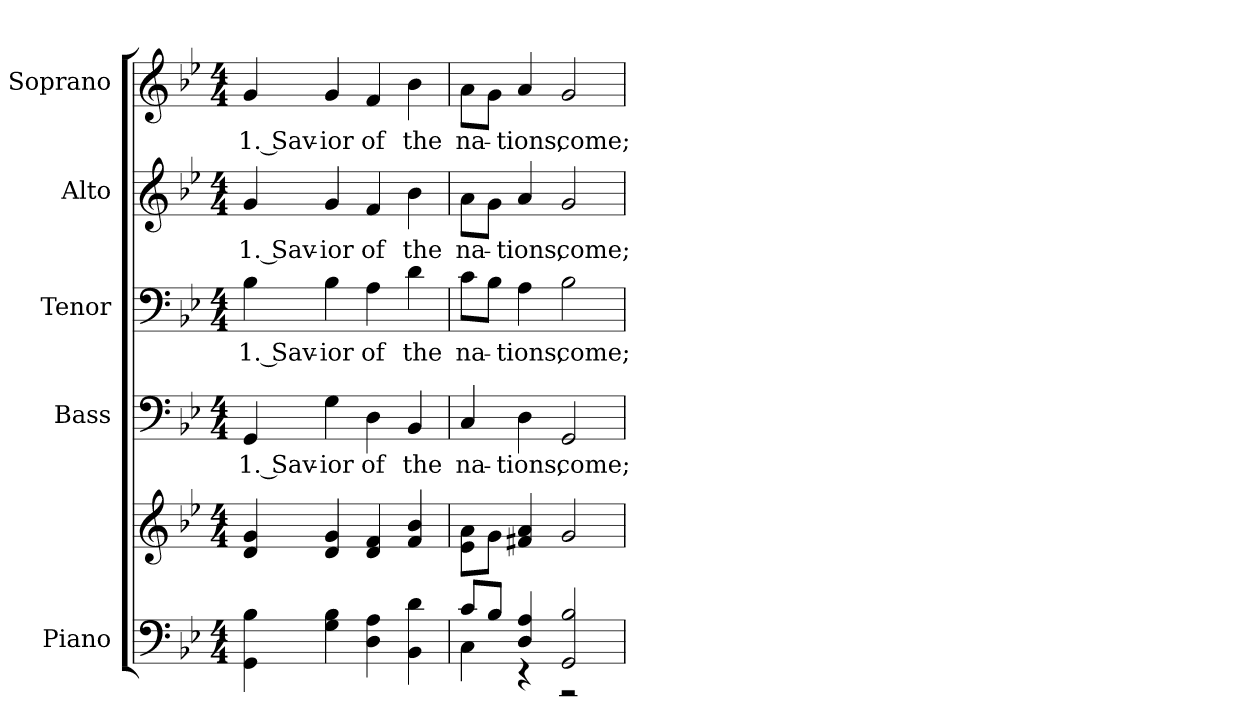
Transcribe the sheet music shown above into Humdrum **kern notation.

**kern	**kern	**kern	**text	**kern	**text	**kern	**text	**kern	**text
*part5	*part5	*part4	*part4	*part3	*part3	*part2	*part2	*part1	*part1
*staff6	*staff5	*staff4	*staff4	*staff3	*staff3	*staff2	*staff2	*staff1	*staff1
*I"Piano	*	*I"Bass	*	*I"Tenor	*	*I"Alto	*	*I"Soprano	*
*I'Pno.	*	*I'B.	*	*I'T.	*	*I'A.	*	*I'S.	*
!!LO:PB:g=z
*clefF4	*clefG2	*clefF4	*	*clefF4	*	*clefG2	*	*clefG2	*
*k[b-e-]	*k[b-e-]	*k[b-e-]	*	*k[b-e-]	*	*k[b-e-]	*	*k[b-e-]	*
*B-:	*B-:	*B-:	*	*B-:	*	*B-:	*	*B-:	*
*M4/4	*M4/4	*M4/4	*	*M4/4	*	*M4/4	*	*M4/4	*
*MM125	*MM125	*MM125	*	*MM125	*	*MM125	*	*MM125	*
=1	=1	=1	=1	=1	=1	=1	=1	=1	=1
!	!	!	!LO:LY:b:color=#000000	!	!	!	!	!	!
!	!	!	!	!	!LO:LY:b:color=#000000	!	!	!	!
!	!	!	!	!	!	!	!LO:LY:b:color=#000000	!	!
!	!	!	!	!	!	!	!	!	!LO:LY:b:color=#000000
4GGi\ 4B-i	4di/ 4gi	4GGi/	1. Sav-	4B-i\	1. Sav-	4gi/	1. Sav-	4gi/	1. Sav-
!	!	!	!LO:LY:b:color=#000000	!	!	!	!	!	!
!	!	!	!	!	!LO:LY:b:color=#000000	!	!	!	!
!	!	!	!	!	!	!	!LO:LY:b:color=#000000	!	!
!	!	!	!	!	!	!	!	!	!LO:LY:b:color=#000000
4Gi\ 4B-i	4di/ 4gi	4Gi\	-ior	4B-i\	-ior	4gi/	-ior	4gi/	-ior
!	!	!	!LO:LY:b:color=#000000	!	!	!	!	!	!
!	!	!	!	!	!LO:LY:b:color=#000000	!	!	!	!
!	!	!	!	!	!	!	!LO:LY:b:color=#000000	!	!
!	!	!	!	!	!	!	!	!	!LO:LY:b:color=#000000
4Di\ 4Ai	4di/ 4fi	4Di\	of	4Ai\	of	4fi/	of	4fi/	of
!	!	!	!LO:LY:b:color=#000000	!	!	!	!	!	!
!	!	!	!	!	!LO:LY:b:color=#000000	!	!	!	!
!	!	!	!	!	!	!	!LO:LY:b:color=#000000	!	!
!	!	!	!	!	!	!	!	!	!LO:LY:b:color=#000000
4BB-i\ 4di	4fi/ 4b-i	4BB-i/	the	4di\	the	4b-i\	the	4b-i\	the
=2	=2	=2	=2	=2	=2	=2	=2	=2	=2
*^	*	*	*	*	*	*	*	*	*
!	!	!	!	!LO:LY:b:color=#000000	!	!	!	!	!	!
!	!	!	!	!	!	!LO:LY:b:color=#000000	!	!	!	!
!	!	!	!	!	!	!	!	!LO:LY:b:color=#000000	!	!
!	!	!	!	!	!	!	!	!	!	!LO:LY:b:color=#000000
8ci/L	4Ci\	8e-i\ 8aiL	4Ci/	na-	8ci\L	na-	8ai\L	na-	8ai\L	na-
8B-i/J	.	8gi\J	.	.	8B-i\J	.	8gi\J	.	8gi\J	.
!	!	!	!	!LO:LY:b:color=#000000	!	!	!	!	!	!
!	!	!	!	!	!	!LO:LY:b:color=#000000	!	!	!	!
!	!	!	!	!	!	!	!	!LO:LY:b:color=#000000	!	!
!	!	!	!	!	!	!	!	!	!	!LO:LY:b:color=#000000
4Di/ 4Ai	4r	4f#Xi/ 4ai	4Di\	-tions,	4Ai\	-tions,	4ai/	-tions,	4ai/	-tions,
!	!	!	!	!LO:LY:b:color=#000000	!	!	!	!	!	!
!	!	!	!	!	!	!LO:LY:b:color=#000000	!	!	!	!
!	!	!	!	!	!	!	!	!LO:LY:b:color=#000000	!	!
!	!	!	!	!	!	!	!	!	!	!LO:LY:b:color=#000000
2GGi/ 2B-i	2r	2gi/	2GGi/	come;	2B-i\	come;	2gi/	come;	2gi/	come;
*v	*v	*	*	*	*	*	*	*	*	*
=	=	=	=	=	=	=	=	=	=
*-	*-	*-	*-	*-	*-	*-	*-	*-	*-
